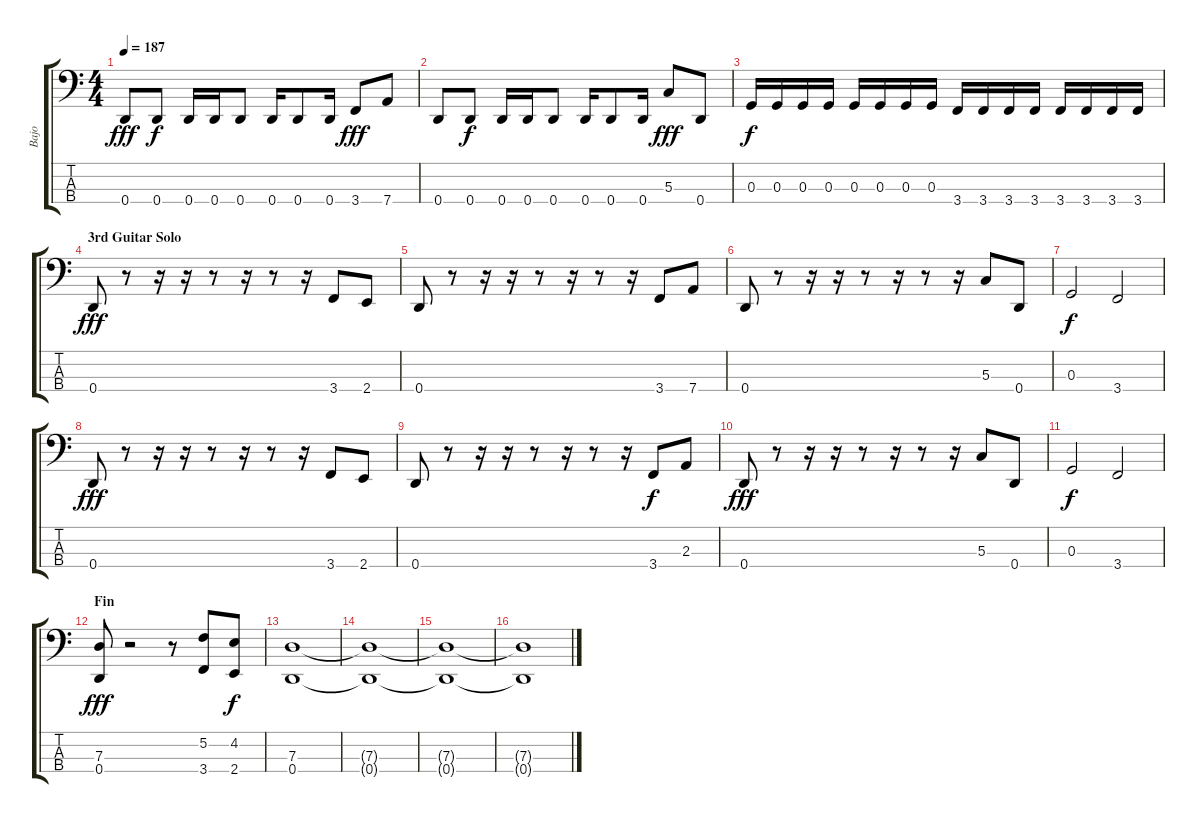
\track ("Bajo" "Bajo") {instrument electricbasspick}
\staff {score tabs}
\tuning (F2 C2 G1 D1) {hide}
\ts (4 4)
\tempo 187
\clef f4
\ks c
0.4.8{dy fff} 0.4.8{dy f} 0.4.16 0.4.16 0.4.8 0.4.16 0.4.8 0.4.16 3.4.8{dy fff} 7.4.8 |
0.4.8 0.4.8{dy f} 0.4.16 0.4.16 0.4.8 0.4.16 0.4.8 0.4.16 5.3.8{dy fff} 0.4.8 |
0.3.16{dy f} 0.3.16 0.3.16 0.3.16 0.3.16 0.3.16 0.3.16 0.3.16 3.4.16 3.4.16 3.4.16 3.4.16 3.4.16 3.4.16 3.4.16 3.4.16 |
\section ("" "3rd Guitar Solo")
0.4.8{dy fff} r.8 r.16 r.16 r.8 r.16 r.8 r.16 3.4.8 2.4.8 |
0.4.8 r.8 r.16 r.16 r.8 r.16 r.8 r.16 3.4.8 7.4.8 |
0.4.8 r.8 r.16 r.16 r.8 r.16 r.8 r.16 5.3.8 0.4.8 |
0.3.2{dy f} 3.4.2 |
0.4.8{dy fff} r.8 r.16 r.16 r.8 r.16 r.8 r.16 3.4.8 2.4.8 |
0.4.8 r.8 r.16 r.16 r.8 r.16 r.8 r.16 3.4.8{dy f} 2.3.8 |
0.4.8{dy fff} r.8 r.16 r.16 r.8 r.16 r.8 r.16 5.3.8 0.4.8 |
0.3.2{dy f} 3.4.2 |
\section ("" "Fin")
(7.3 0.4).8{dy fff} r.2 r.8 (5.2 3.4).8 (4.2 2.4).8{dy f} |
(7.3 0.4).1{volume 0} |
(7.3{t} 0.4{t}).1 |
(7.3{t} 0.4{t}).1 |
(7.3{t} 0.4{t}).1
